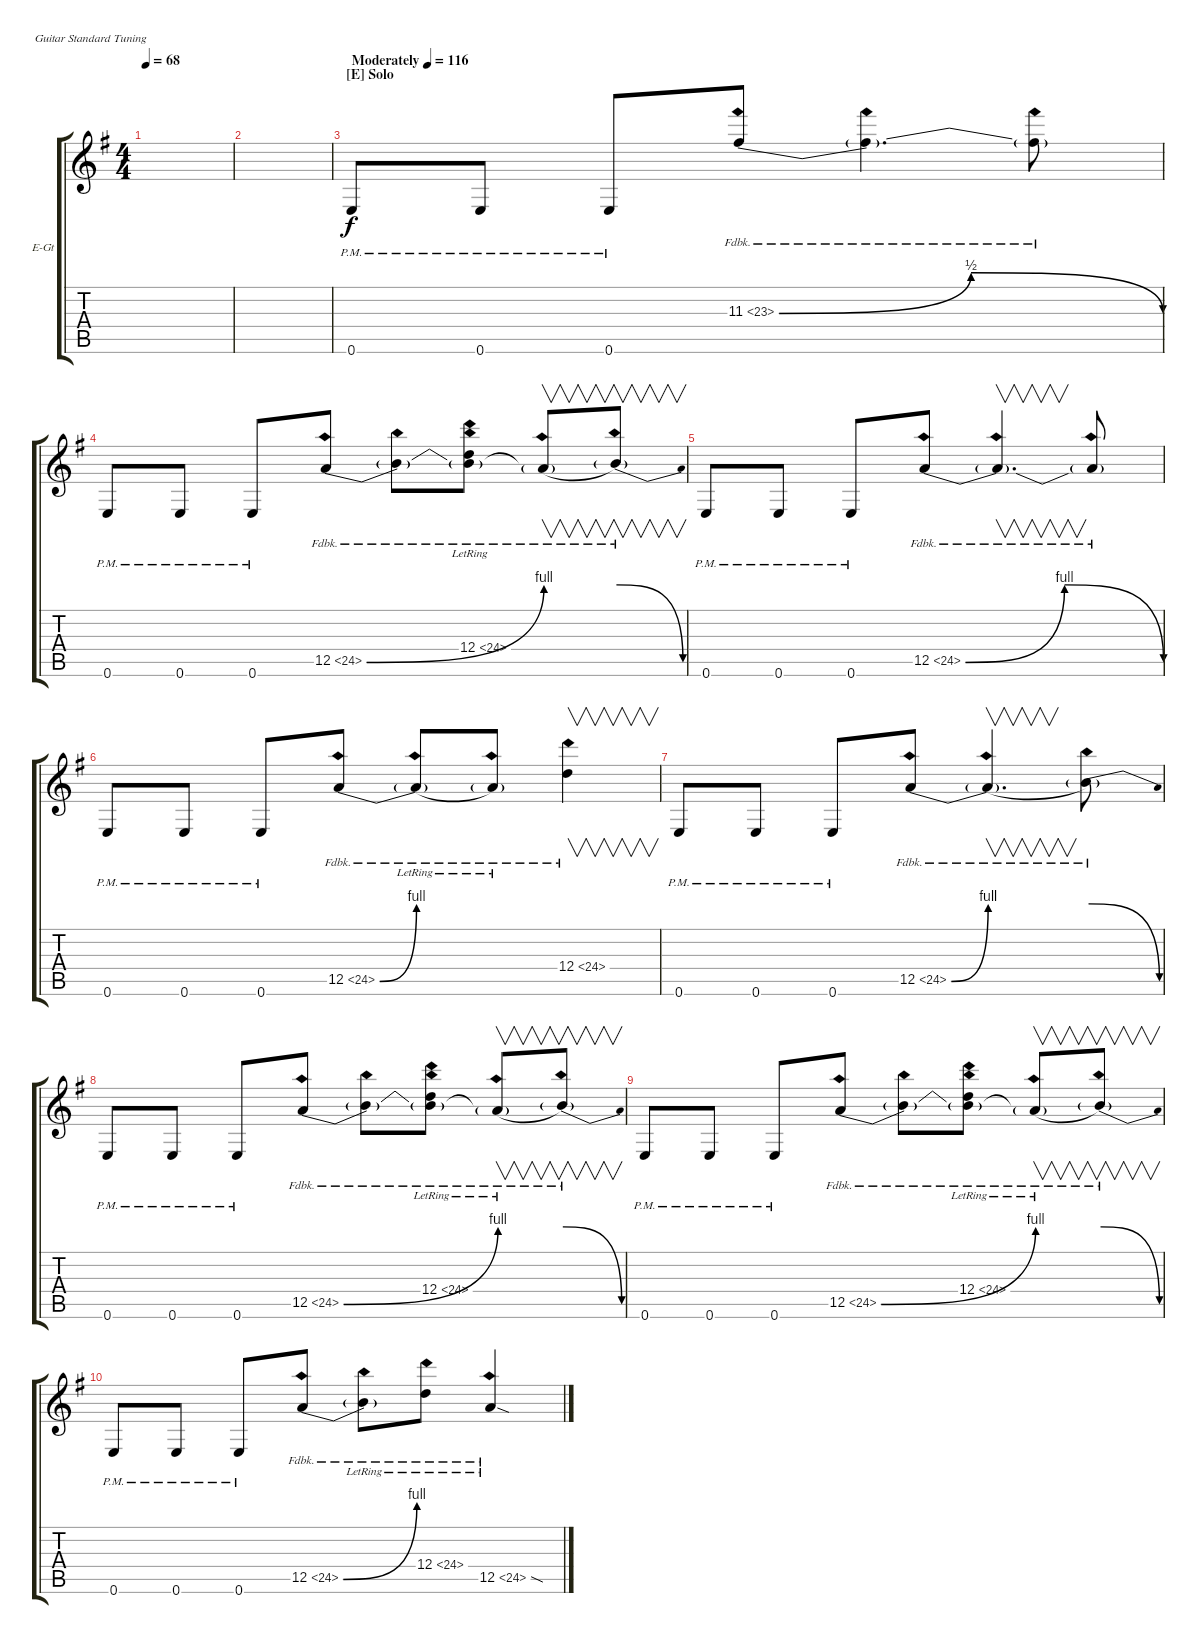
\defaultSystemsLayout 4
\bracketExtendMode groupsimilarinstruments
\firstSystemTrackNameOrientation horizontal
\otherSystemsTrackNameOrientation horizontal
\track ("Electric Guitar" "E-Gt") {instrument distortionguitar}
\staff {score tabs}
\tuning (E4 B3 G3 D3 A2 E2)
\ts (4 4)
\tempo 68
\clef g2
\scale
1.03909
\ks g
|
\scale
0.960908 |
\section ("E" "Solo")
\tempo (116 "Moderately")
\scale
1.03909 0.6{pm}.8 0.6{pm}.8 0.6{pm}.8 11.3{be (bendrelease 0 0 13.2 2 20.4 2 30 0) fh 12}.8 11.3{fh 12 t}.4{d} 11.3{fh 12 t}.8 |
\scale
0.960908 0.6{pm}.8 0.6{pm}.8 0.6{pm}.8 12.5{be (bend 0 0 15 4) fh 12}.8 12.5{fh 12 t}.8 (12.4{fh 12 lr} 12.5{fh 12 t}).8 12.5{be (hold 0 0 60 0) fh 12 t}.8{v} 12.5{be (release 0 4 15 0) fh 12 t}.8{v} |
\scale
1.03909 0.6{pm}.8 0.6{pm}.8 0.6{pm}.8 12.5{be (bendrelease 0 0 10.2 4 20.4 4 30 0) fh 12}.8 12.5{fh 12 t}.4{v d} 12.5{fh 12 t}.8 |
\scale
0.960908 0.6{pm}.8 0.6{pm}.8 0.6{pm}.8 12.5{be (bend 0 0 15 4) fh 12}.8 12.5{be (hold 0 0 60 0) fh 12 lr t}.8 12.5{be (hold 0 0 60 0) fh 12 lr t}.8 12.4{fh 12}.4{v} |
\scale
1.03909 0.6{pm}.8 0.6{pm}.8 0.6{pm}.8 12.5{be (bend 0 0 15 4) fh 12}.8 12.5{be (hold 0 0 60 0) fh 12 t}.4{v d} 12.5{be (release 0 4 15 0) fh 12 t}.8 |
\scale
0.960908 0.6{pm}.8 0.6{pm}.8 0.6{pm}.8 12.5{be (bend 0 0 15 4) fh 12}.8 12.5{fh 12 t}.8 (12.4{fh 12 lr} 12.5{fh 12 lr t}).8 12.5{be (hold 0 0 60 0) fh 12 lr t}.8{v} 12.5{be (release 0 4 15 0) fh 12 t}.8{v} |
\scale
1.03909 0.6{pm}.8 0.6{pm}.8 0.6{pm}.8 12.5{be (bend 0 0 15 4) fh 12}.8 12.5{fh 12 t}.8 (12.4{fh 12 lr} 12.5{fh 12 lr t}).8 12.5{be (hold 0 0 60 0) fh 12 lr t}.8{v} 12.5{be (release 0 4 15 0) fh 12 t}.8{v} |
\scale
0.960908 0.6{pm}.8 0.6{pm}.8 0.6{pm}.8 12.5{be (bend 0 0 15 4) fh 12}.8 12.5{fh 12 lr t}.8 12.4{fh 12 lr}.8 12.5{fh 12 sod lr}.4 |
\scale
1.03909 |
\scale
0.960908 |
\scale
1.03909 |
\scale
0.960908 |
\scale
1.03909 |
\scale
0.960908
